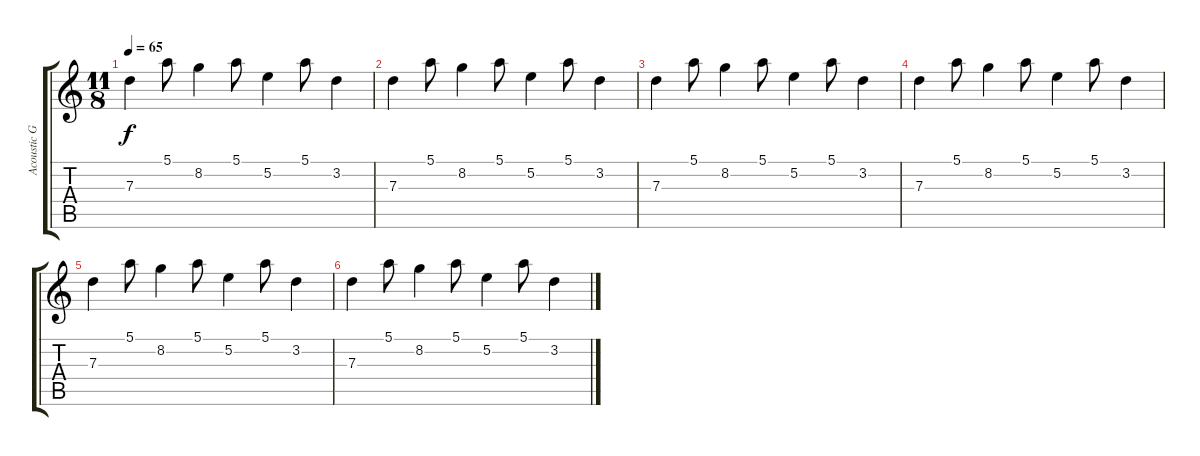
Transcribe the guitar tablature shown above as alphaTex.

\track ("Acoustic Guitar ( outro )" "Acoustic G") {instrument acousticguitarsteel}
\staff {score tabs}
\tuning (E4 B3 G3 D3 A2 D2) {hide}
\ts (11 8)
\tempo 65
\clef g2
\ks c
7.3.4{dy f volume 9} 5.1.8 8.2.4 5.1.8 5.2.4 5.1.8 3.2.4 |
7.3.4 5.1.8 8.2.4 5.1.8 5.2.4 5.1.8 3.2.4 |
7.3.4{volume 0} 5.1.8 8.2.4 5.1.8 5.2.4 5.1.8 3.2.4 |
7.3.4 5.1.8 8.2.4 5.1.8 5.2.4 5.1.8 3.2.4 |
7.3.4 5.1.8 8.2.4 5.1.8 5.2.4 5.1.8 3.2.4 |
7.3.4 5.1.8 8.2.4 5.1.8 5.2.4 5.1.8 3.2.4
